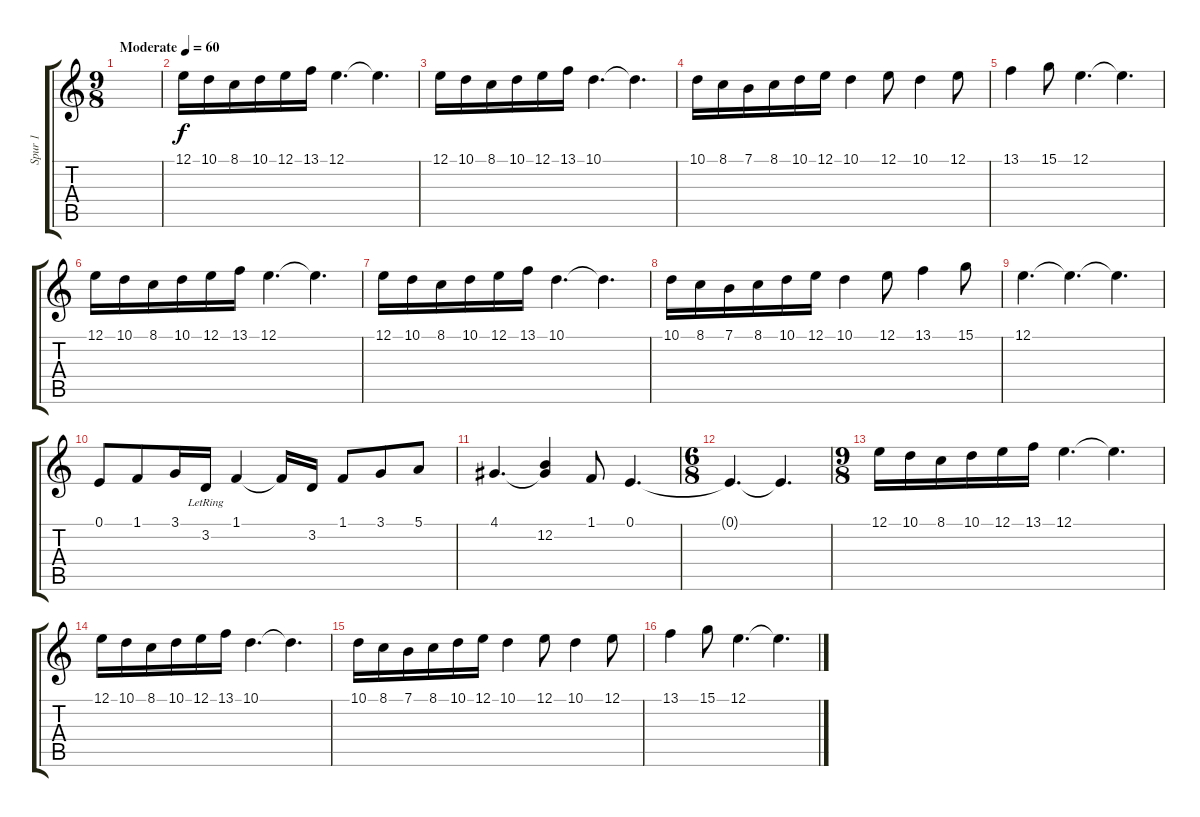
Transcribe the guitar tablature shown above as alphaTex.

\track ("Spur 1" "Spur 1") {instrument acousticgrandpiano}
\staff {score tabs}
\tuning (E4 B3 G3 D3 A2 E2) {hide}
\ts (9 8)
\tempo (60 "Moderate")
\clef g2
\ks c
|
12.1.16 10.1.16 8.1.16 10.1.16 12.1.16 13.1.16 12.1.4{d} 12.1{t}.4{d} |
12.1.16 10.1.16 8.1.16 10.1.16 12.1.16 13.1.16 10.1.4{d} 10.1{t}.4{d} |
10.1.16 8.1.16 7.1.16 8.1.16 10.1.16 12.1.16 10.1.4 12.1.8 10.1.4 12.1.8 |
13.1.4 15.1.8 12.1.4{d} 12.1{t}.4{d} |
12.1.16 10.1.16 8.1.16 10.1.16 12.1.16 13.1.16 12.1.4{d} 12.1{t}.4{d} |
12.1.16 10.1.16 8.1.16 10.1.16 12.1.16 13.1.16 10.1.4{d} 10.1{t}.4{d} |
10.1.16 8.1.16 7.1.16 8.1.16 10.1.16 12.1.16 10.1.4 12.1.8 13.1.4 15.1.8 |
12.1.4{d} 12.1{t}.4{d} 12.1{t}.4{d} |
0.1.8 1.1.8 3.1.16 3.2{lr}.16 1.1.4 1.1{t}.16 3.2.16 1.1.8 3.1.8 5.1.8 |
4.1.4{d} (4.1{t} 12.2).4 1.1.8 0.1.4{d} |
\ts (6 8)
0.1{t}.4{d} 0.1{t}.4{d} |
\ts (9 8)
12.1.16 10.1.16 8.1.16 10.1.16 12.1.16 13.1.16 12.1.4{d} 12.1{t}.4{d} |
12.1.16 10.1.16 8.1.16 10.1.16 12.1.16 13.1.16 10.1.4{d} 10.1{t}.4{d} |
10.1.16 8.1.16 7.1.16 8.1.16 10.1.16 12.1.16 10.1.4 12.1.8 10.1.4 12.1.8 |
13.1.4 15.1.8 12.1.4{d} 12.1{t}.4{d}
